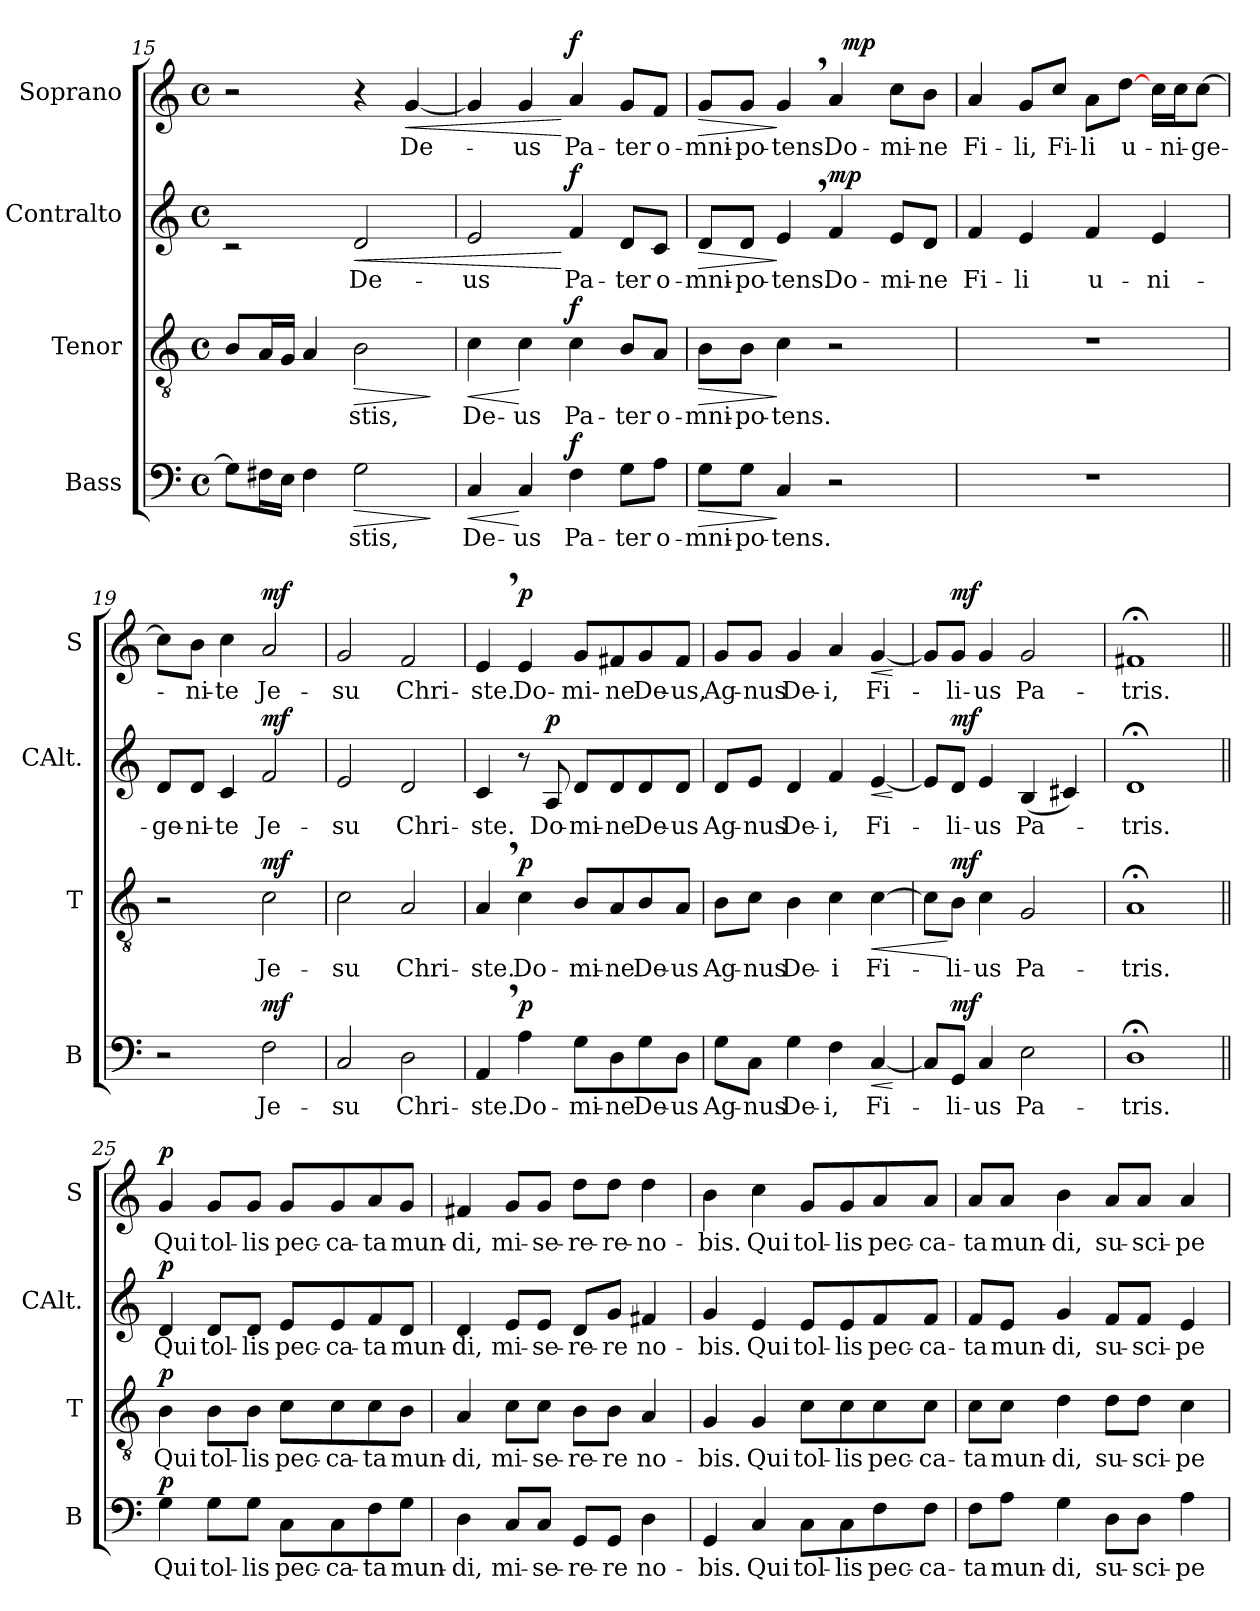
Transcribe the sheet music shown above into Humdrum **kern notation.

**kern	**text	**dynam	**kern	**text	**dynam	**kern	**text	**dynam	**kern	**text	**dynam
*part4	*part4	*part4	*part3	*part3	*part3	*part2	*part2	*part2	*part1	*part1	*part1
*staff4	*staff4	*staff4	*staff3	*staff3	*staff3	*staff2	*staff2	*staff2	*staff1	*staff1	*staff1
*I"Bass	*	*	*I"Tenor	*	*	*I"Contralto	*	*	*I"Soprano	*	*
*I'B	*	*	*I'T	*	*	*I'CAlt.	*	*	*I'S	*	*
*clefF4	*	*	*clefGv2	*	*	*clefG2	*	*	*clefG2	*	*
*k[]	*	*	*k[]	*	*	*k[]	*	*	*k[]	*	*
*C:	*	*	*C:	*	*	*C:	*	*	*C:	*	*
*M4/4	*	*	*M4/4	*	*	*M4/4	*	*	*M4/4	*	*
*met(c)	*	*	*met(c)	*	*	*met(c)	*	*	*met(c)	*	*
=15	=15	=15	=15	=15	=15	=15	=15	=15	=15	=15	=15
8G\L]	.	.	8B/L	.	.	2rc	.	.	2r	.	.
16F#X\L	.	.	16A/L	.	.	.	.	.	.	.	.
16E\JJ	.	.	16G/JJ	.	.	.	.	.	.	.	.
4F#\	.	.	4A/	.	.	.	.	.	.	.	.
!	!	!LO:HP:b	!	!	!LO:HP:b	!	!	!LO:HP:b	!	!	!
2G\	-stis,	>	2B\	-stis,	>	2d/	De-	<	4r	.	.
!	!	!	!	!	!	!	!	!	!	!	!LO:HP:b
.	.	.	.	.	.	.	.	.	[4g/	De-	<
.	.	]	.	.	]	.	.	.	.	.	.
=16	=16	=16	=16	=16	=16	=16	=16	=16	=16	=16	=16
!	!	!LO:HP:b	!	!	!LO:HP:b	!	!	!	!	!	!
4C/	De-	<	4c\	De-	<	2e/	-us	.	4g/]	.	.
4C/	-us	[	4c\	-us	[	.	.	.	4g/	-us	.
!	!	!LO:DY:a	!	!	!LO:DY:a	!	!	!LO:DY:n=1:a	!	!	!LO:DY:n=1:a
4F\	Pa-	f	4c\	Pa-	f	4f/	Pa-	[ f	4a/	Pa-	[ f
8G\L	-ter	.	8B/L	-ter	.	8d/L	-ter	.	8g/L	-ter	.
8A\J	o-	.	8A/J	o-	.	8c/J	o-	.	8f/J	o-	.
!!LO:PB:g=z
=17	=17	=17	=17	=17	=17	=17	=17	=17	=17	=17	=17
!	!	!LO:HP:b	!	!	!LO:HP:b	!	!	!LO:HP:b	!	!	!LO:HP:b
*	*	*	*	*	*	*	*	*	*^	*	*
8G\L	-mni-	>	8B\L	-mni-	>	8d/L	-mni-	>	8g/L	2ryy	-mni-	>
8G\J	-po-	.	8B\J	-po-	.	8d/J	-po-	.	8g/J	.	-po-	.
4C/	-tens.	]	4c\	-tens.	]	4e,>/	-tens.	]	4g,>/	.	-tens.	]
!	!	!	!	!	!	!	!	!LO:DY:a	!	!	!	!
2r	.	.	2r	.	.	4f/	Do-	mp	4a/	32ryy	Do-	.
!	!	!	!	!	!	!	!	!	!	!	!	!LO:DY:a
.	.	.	.	.	.	.	.	.	.	4...ryy	.	mp
.	.	.	.	.	.	8e/L	-mi-	.	8cc\L	.	-mi-	.
.	.	.	.	.	.	8d/J	-ne	.	8b\J	.	-ne	.
*	*	*	*	*	*	*	*	*	*v	*v	*	*
=18	=18	=18	=18	=18	=18	=18	=18	=18	=18	=18	=18
1r	.	.	1r	.	.	4f/	Fi-	.	4a/	Fi-	.
.	.	.	.	.	.	4e/	-li	.	8g/L	-li,	.
.	.	.	.	.	.	.	.	.	8cc/J	Fi-	.
.	.	.	.	.	.	4f/	u-	.	8a\L	-li	.
.	.	.	.	.	.	.	.	.	[8dd\J	u-	.
.	.	.	.	.	.	4e/	-ni-	.	16cc\LL	.	.
.	.	.	.	.	.	.	.	.	16cc\J	-ni-	.
.	.	.	.	.	.	.	.	.	[8cc\J	-ge-	.
=19	=19	=19	=19	=19	=19	=19	=19	=19	=19	=19	=19
2r	.	.	2r	.	.	8d/L	-ge-	.	8cc\L]	.	.
.	.	.	.	.	.	8d/J	-ni-	.	8b\J	-ni-	.
.	.	.	.	.	.	4c/	-te	.	4cc\	-te	.
!	!	!LO:DY:a	!	!	!LO:DY:a	!	!	!LO:DY:a	!	!	!LO:DY:a
2F\	Je-	mf	2c\	Je-	mf	2f/	Je-	mf	2a/	Je-	mf
=20	=20	=20	=20	=20	=20	=20	=20	=20	=20	=20	=20
2C/	-su	.	2c\	-su	.	2e/	-su	.	2g/	-su	.
2D\	Chri-	.	2A/	Chri-	.	2d/	Chri-	.	2f/	Chri-	.
=21	=21	=21	=21	=21	=21	=21	=21	=21	=21	=21	=21
4AA,>/	-ste.	.	4A,>/	-ste.	.	4c/	-ste.	.	4e,>/	-ste.	.
!	!	!LO:DY:a	!	!	!LO:DY:a	!	!	!	!	!	!LO:DY:a
4A\	Do-	p	4c\	Do-	p	8r	.	.	4e/	Do-	p
!	!	!	!	!	!	!	!	!LO:DY:a	!	!	!
.	.	.	.	.	.	8A/	Do-	p	.	.	.
8G\L	-mi-	.	8B/L	-mi-	.	8d/L	-mi-	.	8g/L	-mi-	.
8D\	-ne	.	8A/	-ne	.	8d/	-ne	.	8f#X/	-ne	.
8G\	De-	.	8B/	De-	.	8d/	De-	.	8g/	De-	.
8D\J	-us	.	8A/J	-us	.	8d/J	-us	.	8f#/J	-us,	.
!!LO:LB:g=z
=22	=22	=22	=22	=22	=22	=22	=22	=22	=22	=22	=22
8G\L	Ag-	.	8B\L	Ag-	.	8d/L	Ag-	.	8g/L	Ag-	.
8C\J	-nus	.	8c\J	-nus	.	8e/J	-nus	.	8g/J	-nus	.
4G\	De-	.	4B\	De-	.	4d/	De-	.	4g/	De-	.
4F\	-i,	.	4c\	-i	.	4f/	-i,	.	4a/	-i,	.
!	!	!LO:HP:b	!	!	!LO:HP:b	!	!	!LO:HP:b	!	!	!LO:HP:b
[4C/	Fi-	<	[4c\	Fi-	<	[4e/	Fi-	<	[4g/	Fi-	<
.	.	[	.	.	.	.	.	[	.	.	[
=23	=23	=23	=23	=23	=23	=23	=23	=23	=23	=23	=23
8C/L]	.	.	8c\L]	.	.	8e/L]	.	.	8g/L]	.	.
!	!	!LO:DY:a	!	!	!LO:DY:n=1:a	!	!	!LO:DY:a	!	!	!LO:DY:a
8GG/J	-li-	mf	8B\J	-li-	[ mf	8d/J	-li-	mf	8g/J	-li-	mf
4C/	-us	.	4c\	-us	.	4e/	-us	.	4g/	-us	.
2E\	Pa-	.	2G/	Pa-	.	(4B/	Pa-	.	2g/	Pa-	.
.	.	.	.	.	.	4c#X/)	.	.	.	.	.
=24	=24	=24	=24	=24	=24	=24	=24	=24	=24	=24	=24
1D;<	-tris.	.	1A;<	-tris.	.	1d;<	-tris.	.	1f#X;<	-tris.	.
=25||	=25||	=25||	=25||	=25||	=25||	=25||	=25||	=25||	=25||	=25||	=25||
!	!	!LO:DY:a	!	!	!LO:DY:a	!	!	!LO:DY:a	!	!	!LO:DY:a
4G\	Qui	p	4B\	Qui	p	4d/	Qui	p	4g/	Qui	p
8G\L	tol-	.	8B\L	tol-	.	8d/L	tol-	.	8g/L	tol-	.
8G\J	-lis	.	8B\J	-lis	.	8d/J	-lis	.	8g/J	-lis	.
8C\L	pec-	.	8c\L	pec-	.	8e/L	pec-	.	8g/L	pec-	.
8C\	-ca-	.	8c\	-ca-	.	8e/	-ca-	.	8g/	-ca-	.
8F\	-ta	.	8c\	-ta	.	8f/	-ta	.	8a/	-ta	.
8G\J	mun-	.	8B\J	mun-	.	8d/J	mun-	.	8g/J	mun-	.
!!LO:PB:g=z
=26	=26	=26	=26	=26	=26	=26	=26	=26	=26	=26	=26
4D\	-di,	.	4A/	-di,	.	4d/	-di,	.	4f#X/	-di,	.
8C/L	mi-	.	8c\L	mi-	.	8e/L	mi-	.	8g/L	mi-	.
8C/J	-se-	.	8c\J	-se-	.	8e/J	-se-	.	8g/J	-se-	.
8GG/L	-re-	.	8B\L	-re-	.	8d/L	-re-	.	8dd\L	-re-	.
8GG/J	-re	.	8B\J	-re	.	8g/J	-re	.	8dd\J	-re-	.
4D\	no-	.	4A/	no-	.	4f#X/	no-	.	4dd\	-no-	.
=27	=27	=27	=27	=27	=27	=27	=27	=27	=27	=27	=27
4GG/	-bis.	.	4G/	-bis.	.	4g/	-bis.	.	4b\	-bis.	.
4C/	Qui	.	4G/	Qui	.	4e/	Qui	.	4cc\	Qui	.
8C\L	tol-	.	8c\L	tol-	.	8e/L	tol-	.	8g/L	tol-	.
8C\	-lis	.	8c\	-lis	.	8e/	-lis	.	8g/	-lis	.
8F\	pec-	.	8c\	pec-	.	8f/	pec-	.	8a/	pec-	.
8F\J	-ca-	.	8c\J	-ca-	.	8f/J	-ca-	.	8a/J	-ca-	.
=28	=28	=28	=28	=28	=28	=28	=28	=28	=28	=28	=28
8F\L	-ta	.	8c\L	-ta	.	8f/L	-ta	.	8a/L	-ta	.
8A\J	mun-	.	8c\J	mun-	.	8e/J	mun-	.	8a/J	mun-	.
4G\	-di,	.	4d\	-di,	.	4g/	-di,	.	4b\	-di,	.
8D\L	su-	.	8d\L	su-	.	8f/L	su-	.	8a/L	su-	.
8D\J	-sci-	.	8d\J	-sci-	.	8f/J	-sci-	.	8a/J	-sci-	.
4A\	-pe	.	4c\	-pe	.	4e/	-pe	.	4a/	-pe	.
=	=	=	=	=	=	=	=	=	=	=	=
*-	*-	*-	*-	*-	*-	*-	*-	*-	*-	*-	*-
